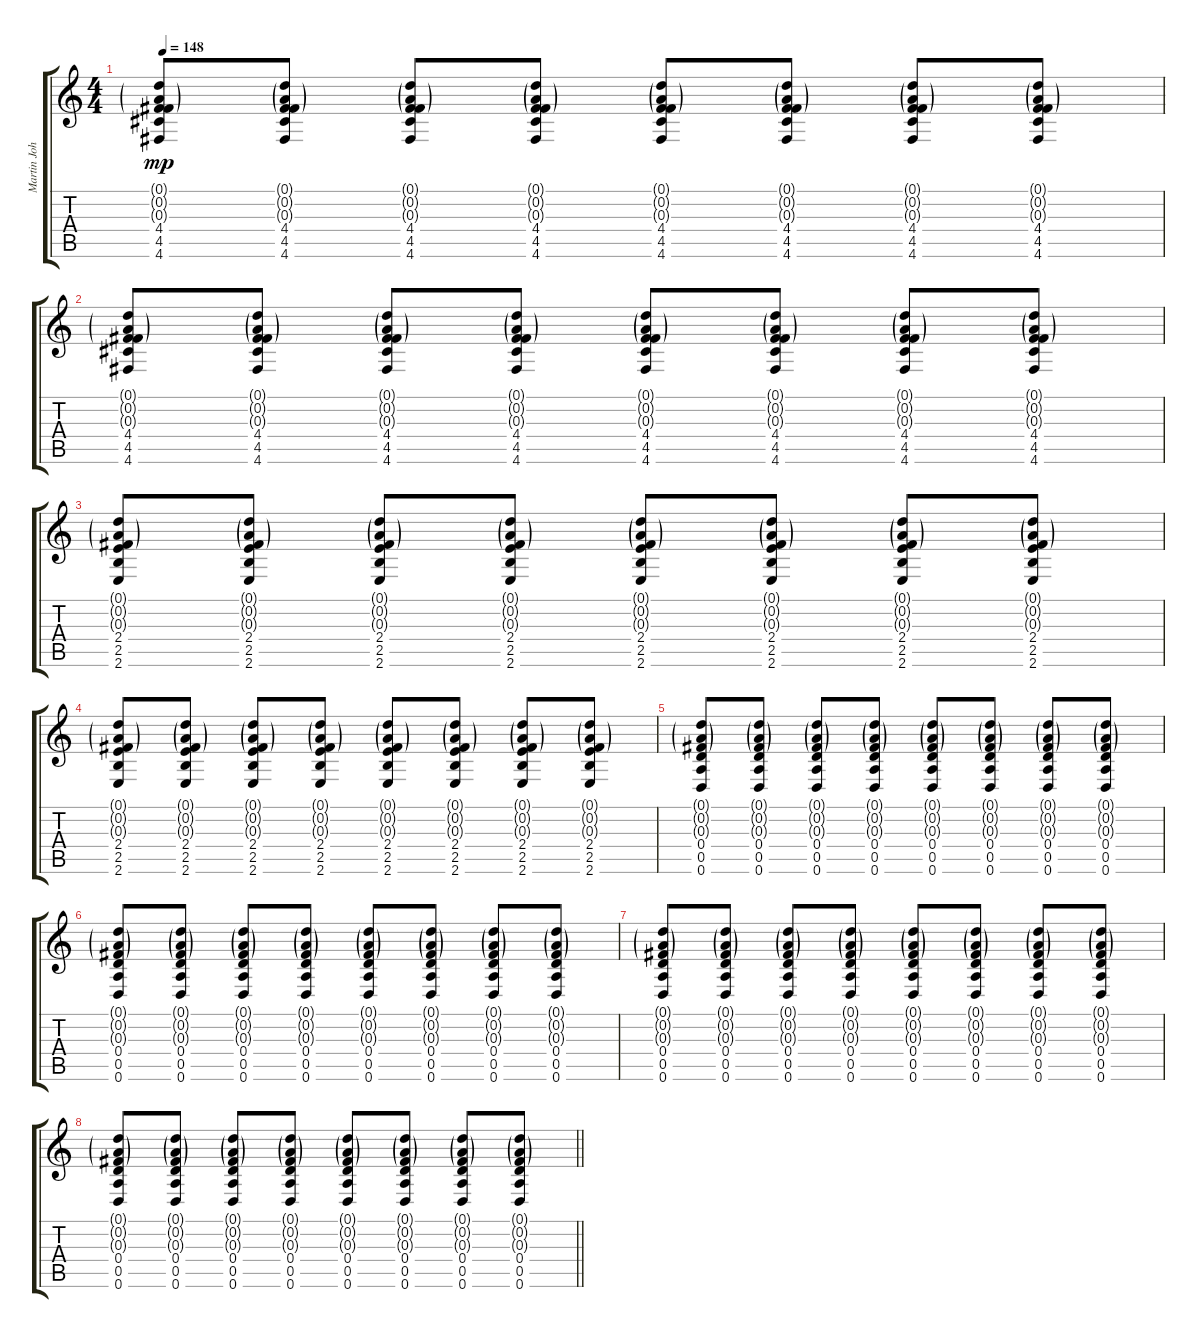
\track ("Martin Johnson (Rhythm Guitar)" "Martin Joh") {instrument overdrivenguitar}
\staff {score tabs}
\tuning (D4 A3 Gb3 D3 A2 D2) {hide}
\ts (4 4)
\tempo 148
\clef g2
\ks c
(0.1{g} 0.2{g} 0.3{g} 4.4 4.5 4.6).8{dy mp} (0.1{g} 0.2{g} 0.3{g} 4.4 4.5 4.6).8 (0.1{g} 0.2{g} 0.3{g} 4.4 4.5 4.6).8 (0.1{g} 0.2{g} 0.3{g} 4.4 4.5 4.6).8 (0.1{g} 0.2{g} 0.3{g} 4.4 4.5 4.6).8 (0.1{g} 0.2{g} 0.3{g} 4.4 4.5 4.6).8 (0.1{g} 0.2{g} 0.3{g} 4.4 4.5 4.6).8 (0.1{g} 0.2{g} 0.3{g} 4.4 4.5 4.6).8 |
(0.1{g} 0.2{g} 0.3{g} 4.4 4.5 4.6).8 (0.1{g} 0.2{g} 0.3{g} 4.4 4.5 4.6).8 (0.1{g} 0.2{g} 0.3{g} 4.4 4.5 4.6).8 (0.1{g} 0.2{g} 0.3{g} 4.4 4.5 4.6).8 (0.1{g} 0.2{g} 0.3{g} 4.4 4.5 4.6).8 (0.1{g} 0.2{g} 0.3{g} 4.4 4.5 4.6).8 (0.1{g} 0.2{g} 0.3{g} 4.4 4.5 4.6).8 (0.1{g} 0.2{g} 0.3{g} 4.4 4.5 4.6).8 |
(0.1{g} 0.2{g} 0.3{g} 2.4 2.5 2.6).8 (0.1{g} 0.2{g} 0.3{g} 2.4 2.5 2.6).8 (0.1{g} 0.2{g} 0.3{g} 2.4 2.5 2.6).8 (0.1{g} 0.2{g} 0.3{g} 2.4 2.5 2.6).8 (0.1{g} 0.2{g} 0.3{g} 2.4 2.5 2.6).8 (0.1{g} 0.2{g} 0.3{g} 2.4 2.5 2.6).8 (0.1{g} 0.2{g} 0.3{g} 2.4 2.5 2.6).8 (0.1{g} 0.2{g} 0.3{g} 2.4 2.5 2.6).8 |
(0.1{g} 0.2{g} 0.3{g} 2.4 2.5 2.6).8 (0.1{g} 0.2{g} 0.3{g} 2.4 2.5 2.6).8 (0.1{g} 0.2{g} 0.3{g} 2.4 2.5 2.6).8 (0.1{g} 0.2{g} 0.3{g} 2.4 2.5 2.6).8 (0.1{g} 0.2{g} 0.3{g} 2.4 2.5 2.6).8 (0.1{g} 0.2{g} 0.3{g} 2.4 2.5 2.6).8 (0.1{g} 0.2{g} 0.3{g} 2.4 2.5 2.6).8 (0.1{g} 0.2{g} 0.3{g} 2.4 2.5 2.6).8 |
(0.1{g} 0.2{g} 0.3{g} 0.4 0.5 0.6).8 (0.1{g} 0.2{g} 0.3{g} 0.4 0.5 0.6).8 (0.1{g} 0.2{g} 0.3{g} 0.4 0.5 0.6).8 (0.1{g} 0.2{g} 0.3{g} 0.4 0.5 0.6).8 (0.1{g} 0.2{g} 0.3{g} 0.4 0.5 0.6).8 (0.1{g} 0.2{g} 0.3{g} 0.4 0.5 0.6).8 (0.1{g} 0.2{g} 0.3{g} 0.4 0.5 0.6).8 (0.1{g} 0.2{g} 0.3{g} 0.4 0.5 0.6).8 |
(0.1{g} 0.2{g} 0.3{g} 0.4 0.5 0.6).8 (0.1{g} 0.2{g} 0.3{g} 0.4 0.5 0.6).8 (0.1{g} 0.2{g} 0.3{g} 0.4 0.5 0.6).8 (0.1{g} 0.2{g} 0.3{g} 0.4 0.5 0.6).8 (0.1{g} 0.2{g} 0.3{g} 0.4 0.5 0.6).8 (0.1{g} 0.2{g} 0.3{g} 0.4 0.5 0.6).8 (0.1{g} 0.2{g} 0.3{g} 0.4 0.5 0.6).8 (0.1{g} 0.2{g} 0.3{g} 0.4 0.5 0.6).8 |
(0.1{g} 0.2{g} 0.3{g} 0.4 0.5 0.6).8 (0.1{g} 0.2{g} 0.3{g} 0.4 0.5 0.6).8 (0.1{g} 0.2{g} 0.3{g} 0.4 0.5 0.6).8 (0.1{g} 0.2{g} 0.3{g} 0.4 0.5 0.6).8 (0.1{g} 0.2{g} 0.3{g} 0.4 0.5 0.6).8 (0.1{g} 0.2{g} 0.3{g} 0.4 0.5 0.6).8 (0.1{g} 0.2{g} 0.3{g} 0.4 0.5 0.6).8 (0.1{g} 0.2{g} 0.3{g} 0.4 0.5 0.6).8 |
\barLineRight lightlight
(0.1{g} 0.2{g} 0.3{g} 0.4 0.5 0.6).8 (0.1{g} 0.2{g} 0.3{g} 0.4 0.5 0.6).8 (0.1{g} 0.2{g} 0.3{g} 0.4 0.5 0.6).8 (0.1{g} 0.2{g} 0.3{g} 0.4 0.5 0.6).8 (0.1{g} 0.2{g} 0.3{g} 0.4 0.5 0.6).8 (0.1{g} 0.2{g} 0.3{g} 0.4 0.5 0.6).8 (0.1{g} 0.2{g} 0.3{g} 0.4 0.5 0.6).8 (0.1{g} 0.2{g} 0.3{g} 0.4 0.5 0.6).8
